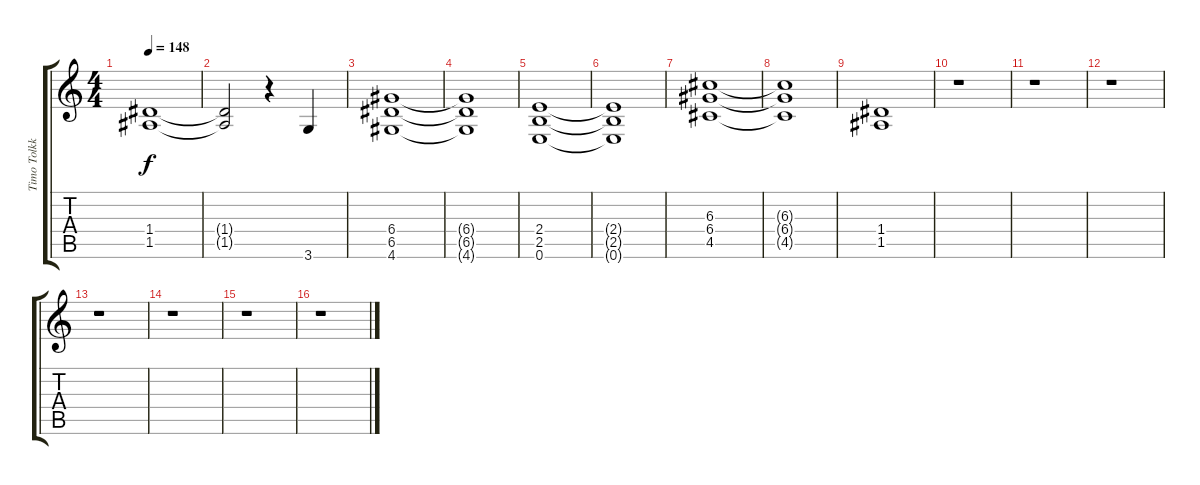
\track ("Timo Tolkki" "Timo Tolkk") {instrument distortionguitar}
\staff {score tabs}
\tuning (E4 B3 G3 D3 A2 E2) {hide}
\ts (4 4)
\tempo 148
\clef g2
\ks c
(1.4 1.5).1{dy f} |
(1.4{t} 1.5{t}).2 r.4 3.6.4 |
(6.4 6.5 4.6).1 |
(6.4{t} 6.5{t} 4.6{t}).1 |
(2.4 2.5 0.6).1 |
(2.4{t} 2.5{t} 0.6{t}).1 |
(6.3 6.4 4.5).1 |
(6.3{t} 6.4{t} 4.5{t}).1 |
(1.4 1.5).1 |
r.1 |
r.1 |
r.1 |
r.1 |
r.1 |
r.1 |
r.1
